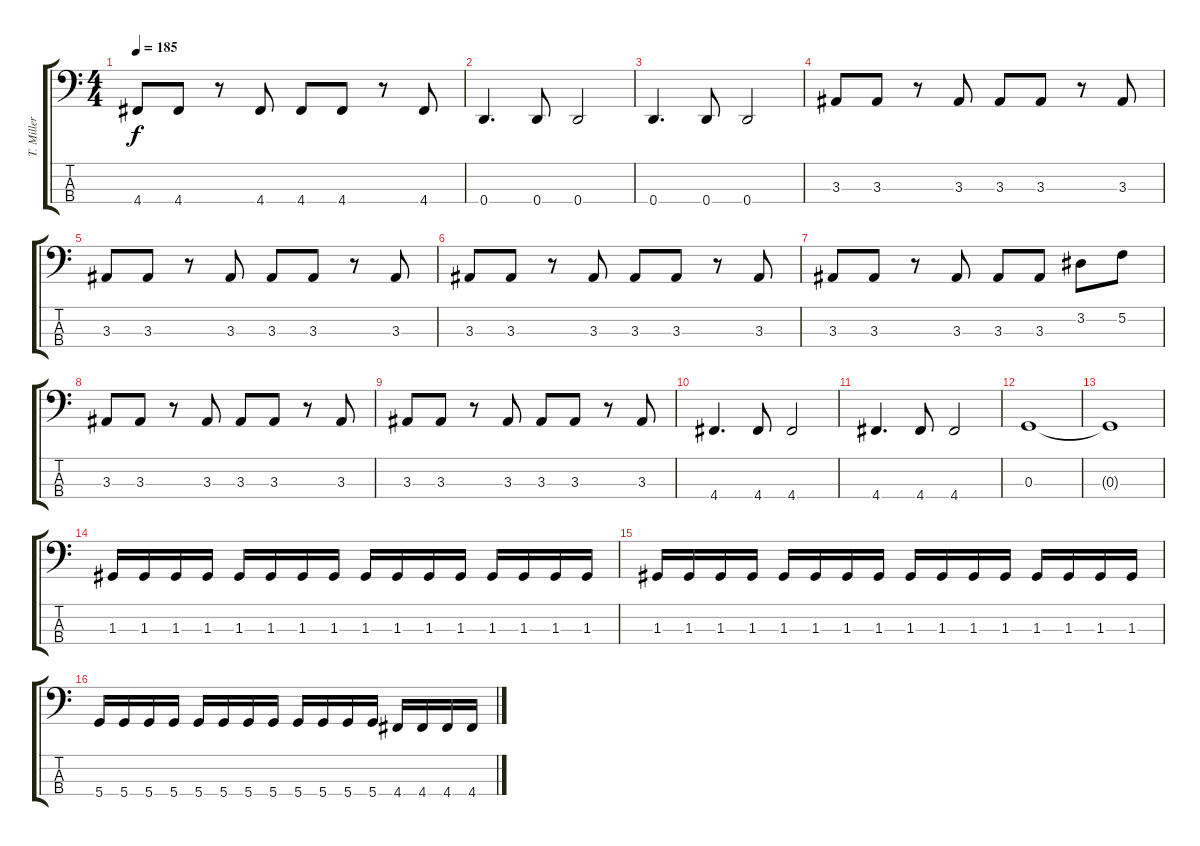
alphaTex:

\track ("T. Miller " "T. Miller ") {instrument electricbassfinger}
\staff {score tabs}
\tuning (F2 C2 G1 D1) {hide}
\ts (4 4)
\tempo 185
\clef f4
\ks c
4.4.8{dy f} 4.4.8 r.8 4.4.8 4.4.8 4.4.8 r.8 4.4.8 |
0.4.4{d} 0.4.8 0.4.2 |
0.4.4{d} 0.4.8 0.4.2 |
3.3.8 3.3.8 r.8 3.3.8 3.3.8 3.3.8 r.8 3.3.8 |
3.3.8 3.3.8 r.8 3.3.8 3.3.8 3.3.8 r.8 3.3.8 |
3.3.8 3.3.8 r.8 3.3.8 3.3.8 3.3.8 r.8 3.3.8 |
3.3.8 3.3.8 r.8 3.3.8 3.3.8 3.3.8 3.2.8 5.2.8 |
3.3.8 3.3.8 r.8 3.3.8 3.3.8 3.3.8 r.8 3.3.8 |
3.3.8 3.3.8 r.8 3.3.8 3.3.8 3.3.8 r.8 3.3.8 |
4.4.4{d} 4.4.8 4.4.2 |
4.4.4{d} 4.4.8 4.4.2 |
0.3.1 |
0.3{t}.1 |
1.3.16 1.3.16 1.3.16 1.3.16 1.3.16 1.3.16 1.3.16 1.3.16 1.3.16 1.3.16 1.3.16 1.3.16 1.3.16 1.3.16 1.3.16 1.3.16 |
1.3.16 1.3.16 1.3.16 1.3.16 1.3.16 1.3.16 1.3.16 1.3.16 1.3.16 1.3.16 1.3.16 1.3.16 1.3.16 1.3.16 1.3.16 1.3.16 |
5.4.16 5.4.16 5.4.16 5.4.16 5.4.16 5.4.16 5.4.16 5.4.16 5.4.16 5.4.16 5.4.16 5.4.16 4.4.16 4.4.16 4.4.16 4.4.16
